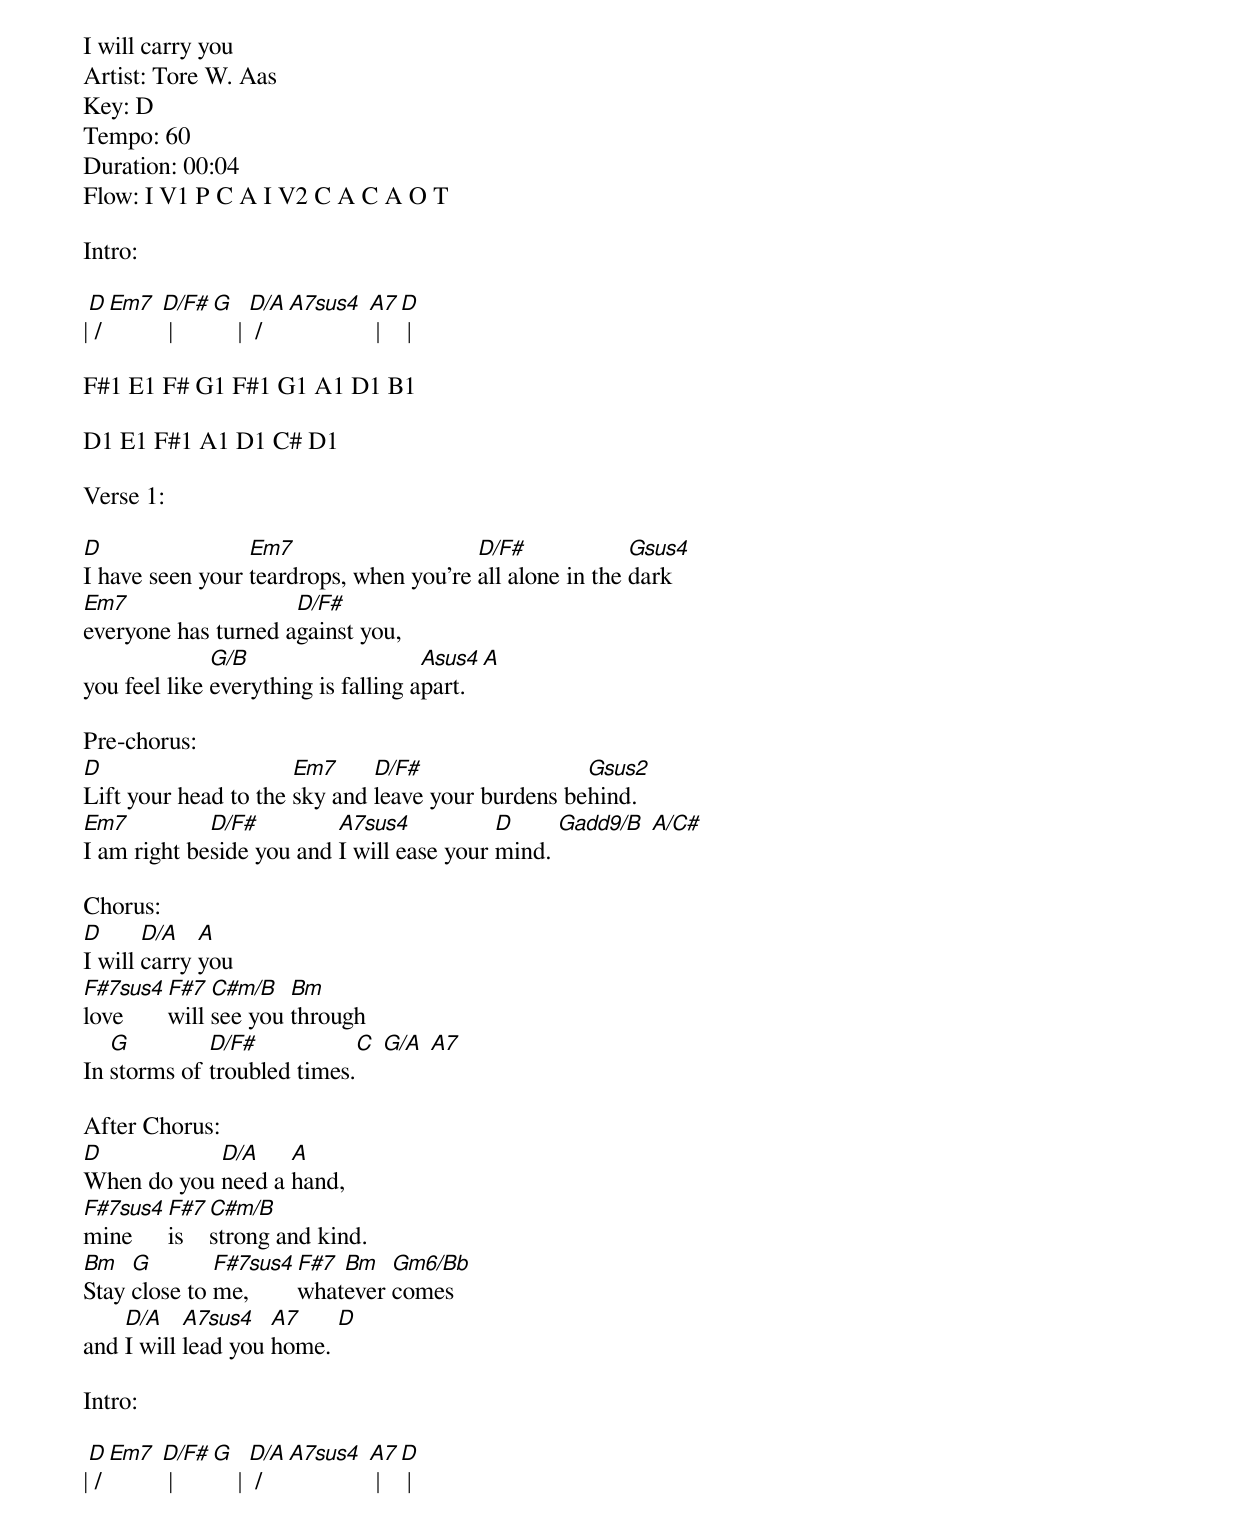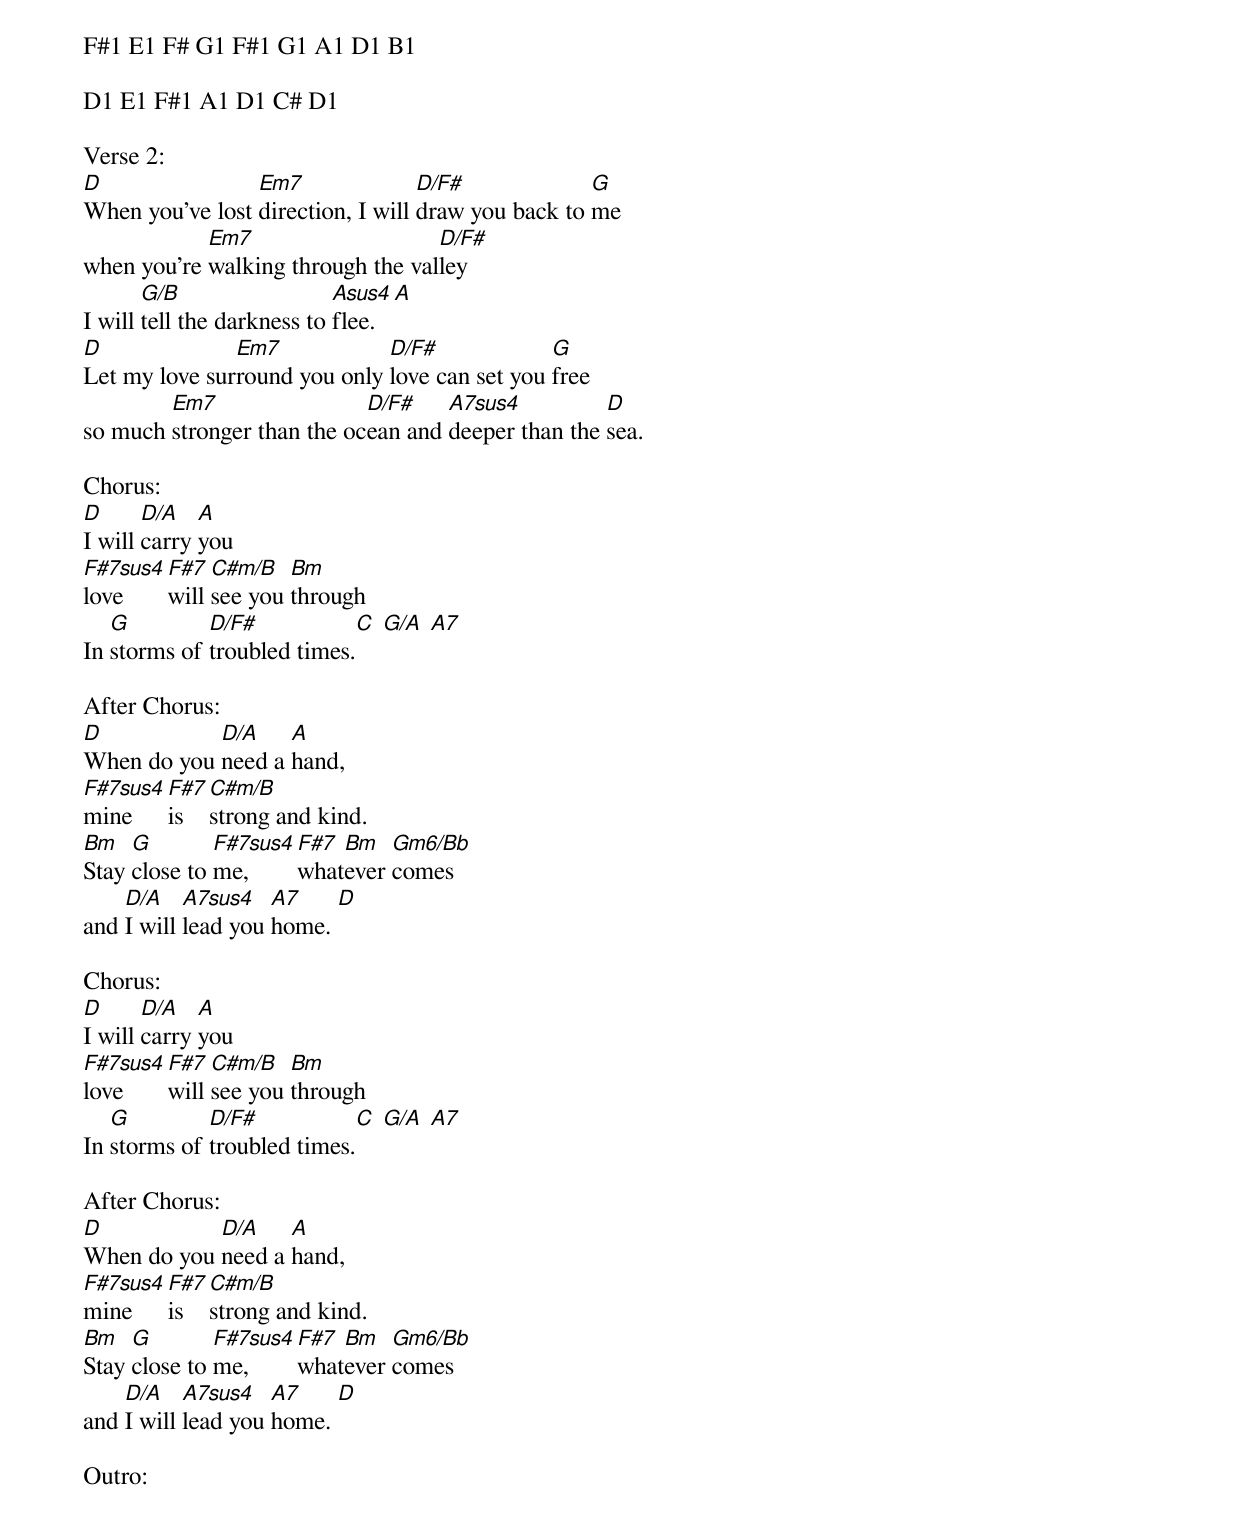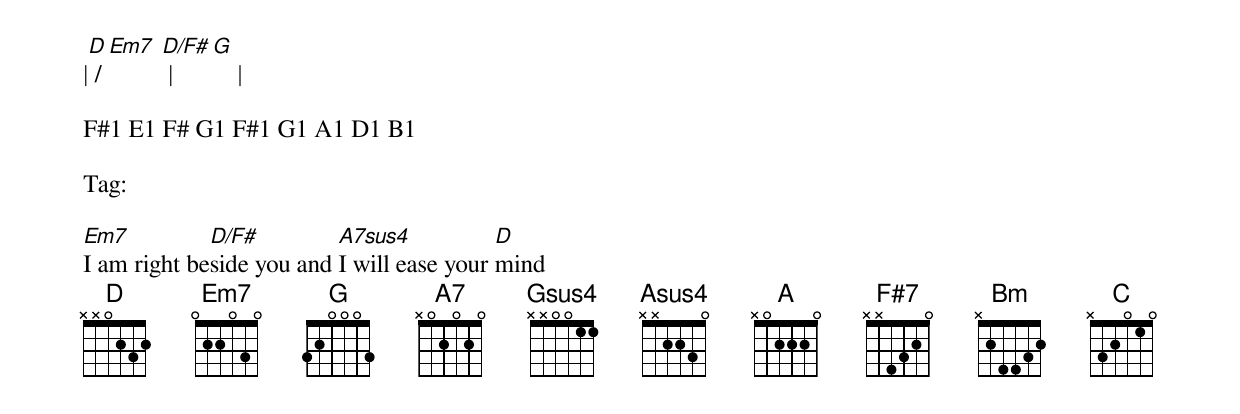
I will carry you
Artist: Tore W. Aas
Key: D
Tempo: 60
Duration: 00:04
Flow: I V1 P C A I V2 C A C A O T

Intro:

|[D] / [Em7] [D/F#] | [G]    | [D/A] / [A7sus4] [A7] | [D] |

F#1 E1 F# G1 F#1 G1 A1 D1 B1

D1 E1 F#1 A1 D1 C# D1

Verse 1:

[D]I have seen your [Em7]teardrops, when you’re [D/F#]all alone in the [Gsus4]dark
[Em7]everyone has turned a[D/F#]gainst you,
you feel like [G/B]everything is falling a[Asus4]part. [A]

Pre-chorus:
[D]Lift your head to the [Em7]sky and [D/F#]leave your burdens be[Gsus2]hind.
[Em7]I am right be[D/F#]side you and [A7sus4]I will ease your [D]mind. [Gadd9/B] [A/C#]

Chorus:
[D]I will [D/A]carry [A]you
[F#7sus4]love [F#7]will [C#m/B]see you [Bm]through
In [G]storms of [D/F#]troubled times.[C] [G/A] [A7]

After Chorus:
[D]When do you [D/A]need a [A]hand,
[F#7sus4]mine [F#7]is [C#m/B]strong and kind.
[Bm]Stay [G]close to [F#7sus4]me, [F#7]what[Bm]ever [Gm6/Bb]comes
and [D/A]I will [A7sus4]lead you [A7]home. [D]

Intro:

|[D] / [Em7] [D/F#] | [G]    | [D/A] / [A7sus4] [A7] | [D] |

F#1 E1 F# G1 F#1 G1 A1 D1 B1

D1 E1 F#1 A1 D1 C# D1

Verse 2:
[D]When you’ve lost [Em7]direction, I will [D/F#]draw you back to [G]me
when you’re [Em7]walking through the val[D/F#]ley
I will [G/B]tell the darkness to [Asus4]flee. [A]
[D]Let my love sur[Em7]round you only [D/F#]love can set you [G]free
so much [Em7]stronger than the oc[D/F#]ean and [A7sus4]deeper than the [D]sea.

Chorus:
[D]I will [D/A]carry [A]you
[F#7sus4]love [F#7]will [C#m/B]see you [Bm]through
In [G]storms of [D/F#]troubled times.[C] [G/A] [A7]

After Chorus:
[D]When do you [D/A]need a [A]hand,
[F#7sus4]mine [F#7]is [C#m/B]strong and kind.
[Bm]Stay [G]close to [F#7sus4]me, [F#7]what[Bm]ever [Gm6/Bb]comes
and [D/A]I will [A7sus4]lead you [A7]home. [D]

Chorus:
[D]I will [D/A]carry [A]you
[F#7sus4]love [F#7]will [C#m/B]see you [Bm]through
In [G]storms of [D/F#]troubled times.[C] [G/A] [A7]

After Chorus:
[D]When do you [D/A]need a [A]hand,
[F#7sus4]mine [F#7]is [C#m/B]strong and kind.
[Bm]Stay [G]close to [F#7sus4]me, [F#7]what[Bm]ever [Gm6/Bb]comes
and [D/A]I will [A7sus4]lead you [A7]home. [D]

Outro:

|[D] / [Em7] [D/F#] | [G]    |

F#1 E1 F# G1 F#1 G1 A1 D1 B1

Tag:

[Em7]I am right be[D/F#]side you and [A7sus4]I will ease your [D]mind
